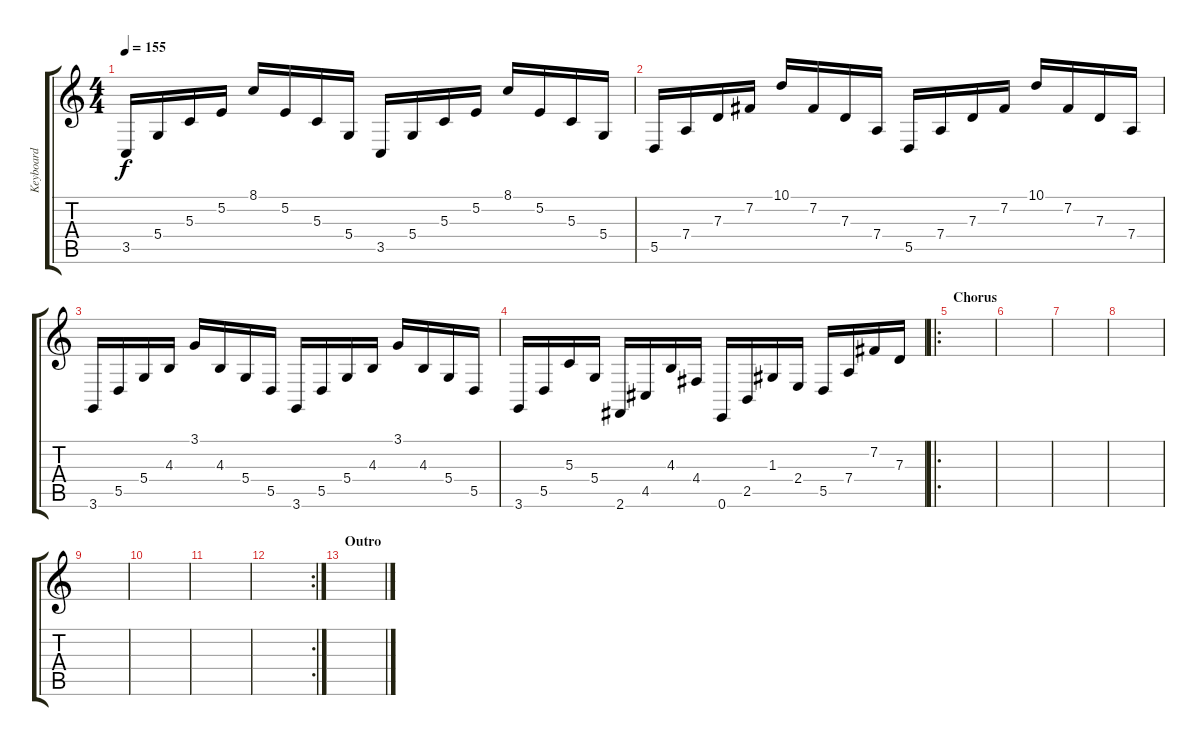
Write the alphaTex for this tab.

\track ("Keyboard" "Keyboard") {instrument lead2sawtooth}
\staff {score tabs}
\tuning (E4 B3 G3 D3 A2 E2) {hide}
\ts (4 4)
\tempo 155
\clef g2
\ks c
3.5.16{dy f} 5.4.16 5.3.16 5.2.16 8.1.16 5.2.16 5.3.16 5.4.16 3.5.16 5.4.16 5.3.16 5.2.16 8.1.16 5.2.16 5.3.16 5.4.16 |
5.5.16 7.4.16 7.3.16 7.2.16 10.1.16 7.2.16 7.3.16 7.4.16 5.5.16 7.4.16 7.3.16 7.2.16 10.1.16 7.2.16 7.3.16 7.4.16 |
3.6.16 5.5.16 5.4.16 4.3.16 3.1.16 4.3.16 5.4.16 5.5.16 3.6.16 5.5.16 5.4.16 4.3.16 3.1.16 4.3.16 5.4.16 5.5.16 |
3.6.16 5.5.16 5.3.16 5.4.16 2.6.16 4.5.16 4.3.16 4.4.16 0.6.16 2.5.16 1.3.16 2.4.16 5.5.16 7.4.16 7.2.16 7.3.16 |
\ro
\section ("" "Chorus")
|
|
|
|
|
|
|
\rc 2
|
\section ("" "Outro")
